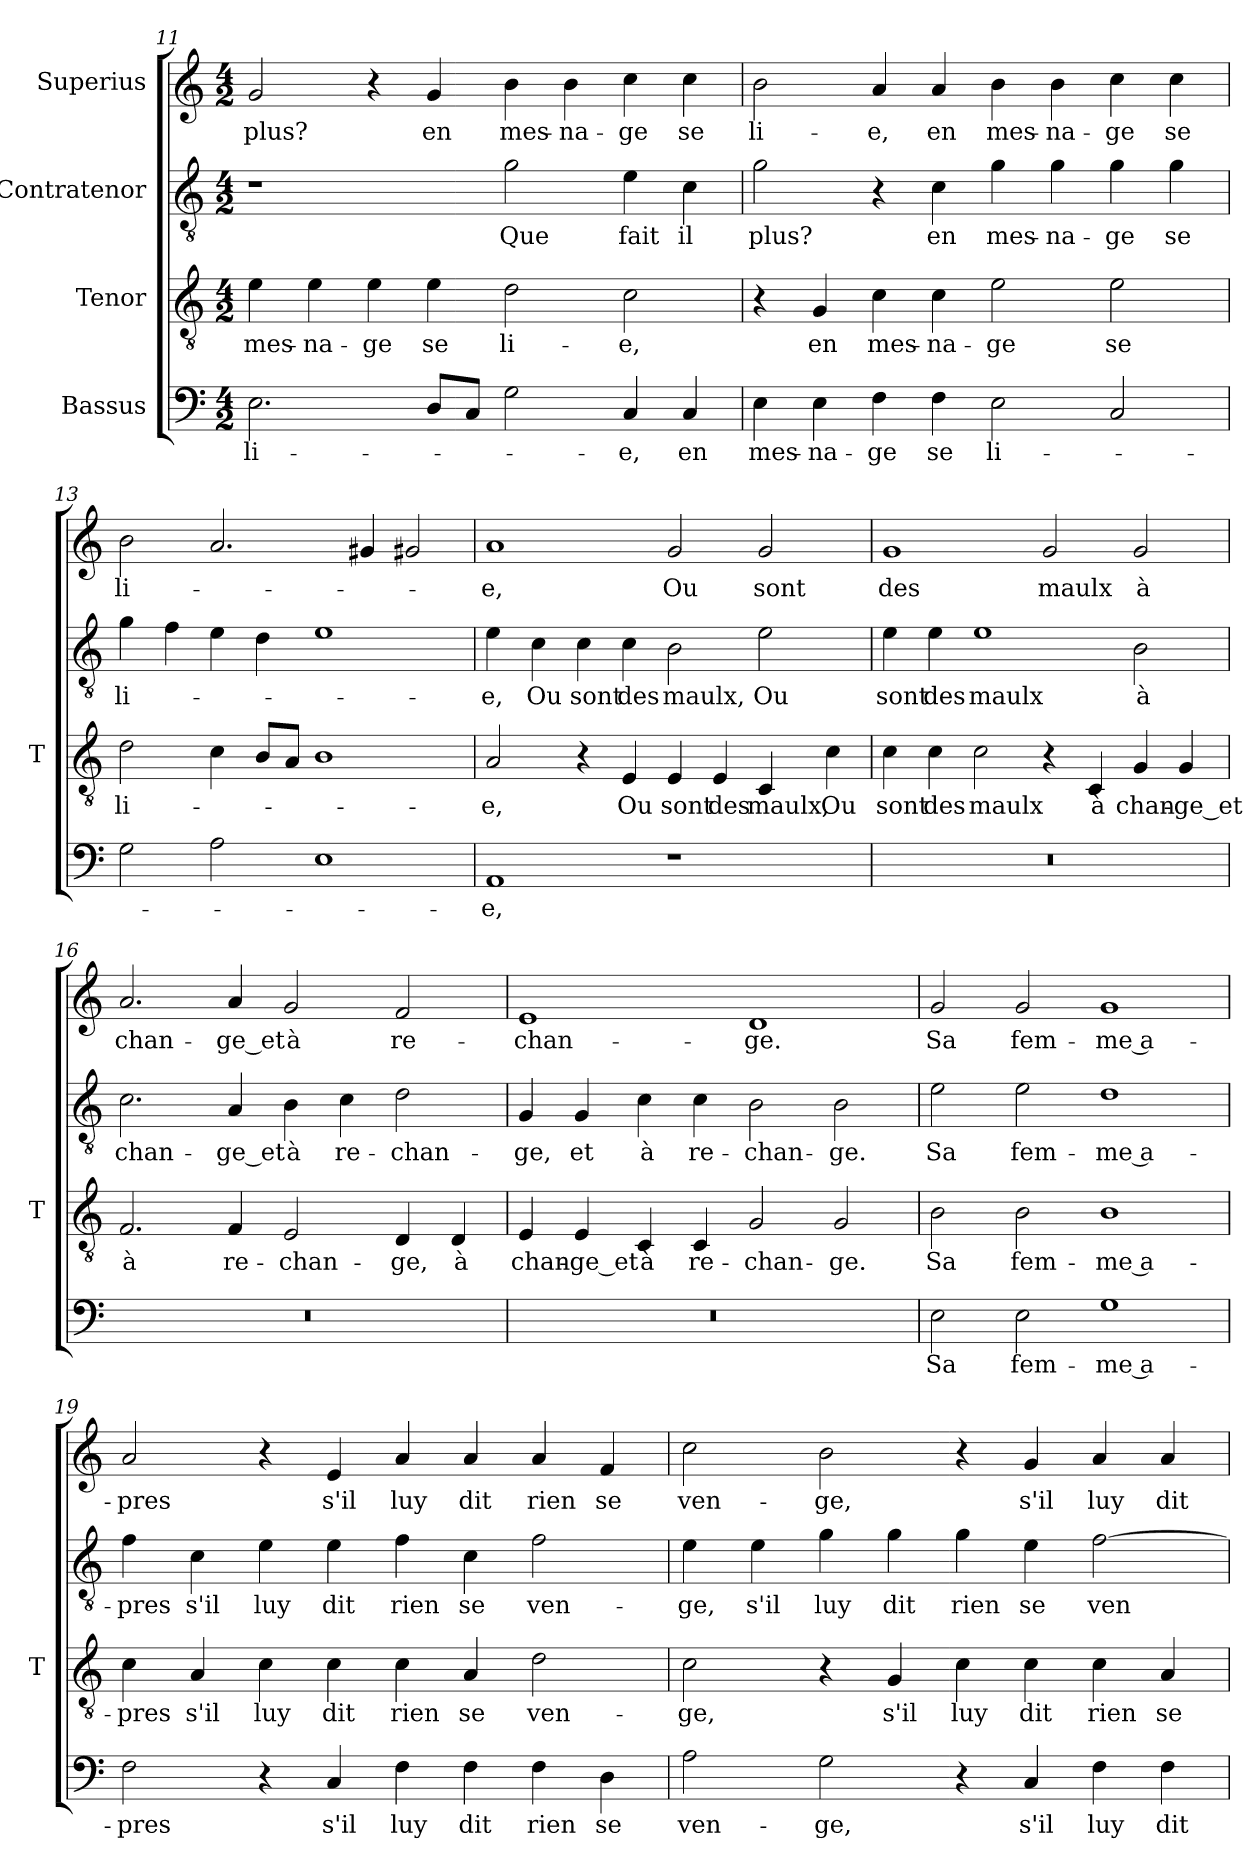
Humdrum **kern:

**kern	**text	**kern	**text	**kern	**text	**kern	**text
*part4	*part4	*part3	*part3	*part2	*part2	*part1	*part1
*staff4	*staff4	*staff3	*staff3	*staff2	*staff2	*staff1	*staff1
*I"Bassus	*	*I"Tenor	*	*I"Contratenor	*	*I"Superius	*
*	*	*I'T	*	*	*	*	*
*clefF4	*	*clefGv2	*	*clefGv2	*	*clefG2	*
*k[]	*	*k[]	*	*k[]	*	*k[]	*
*M4/2	*	*M4/2	*	*M4/2	*	*M4/2	*
=11	=11	=11	=11	=11	=11	=11	=11
2.E	li-	4e	mes-	1r	.	2g	-plus?
.	.	4e	na-	.	.	.	.
.	.	4e	-ge	.	.	4r	.
8DL	.	4e	-se	.	.	4g	-en
8CJ	.	.	.	.	.	.	.
2G	.	2d	li-	2g	-Que	4b	mes-
.	.	.	.	.	.	4b	na-
4C	-e,	2c	-e,	4e	-fait	4cc	-ge
4C	-en	.	.	4c	-il	4cc	-se
=12	=12	=12	=12	=12	=12	=12	=12
4E	mes-	4r	.	2g	-plus?	2b	li-
4E	na-	4G	-en	.	.	.	.
4F	-ge	4c	mes-	4r	.	4a	-e,
4F	-se	4c	na-	4c	-en	4a	-en
2E	li-	2e	-ge	4g	mes-	4b	mes-
.	.	.	.	4g	na-	4b	na-
2C	.	2e	-se	4g	-ge	4cc	-ge
.	.	.	.	4g	-se	4cc	-se
=13	=13	=13	=13	=13	=13	=13	=13
2G	.	2d	- li-	4g	- li-	2b	- li-
.	.	.	.	4f	.	.	.
2A	.	4c	.	4e	.	2.a	.
.	.	8BL	.	4d	.	.	.
.	.	8AJ	.	.	.	.	.
1E	.	1B	.	1e	.	.	.
.	.	.	.	.	.	4g#X	.
.	.	.	.	.	.	2g#X	.
=14	=14	=14	=14	=14	=14	=14	=14
1AA	-e,	2A	-e,	4e	-e,	1a	-e,
.	.	.	.	4c	-Ou	.	.
.	.	4r	.	4c	-sont	.	.
.	.	4E	-Ou	4c	-des	.	.
1r	.	4E	-sont	2B	-maulx,	2g	-Ou
.	.	4E	-des	.	.	.	.
.	.	4C	-maulx,	2e	-Ou	2g	-sont
.	.	4c	-Ou	.	.	.	.
=15	=15	=15	=15	=15	=15	=15	=15
0r	.	4c	-sont	4e	-sont	1g	-des
.	.	4c	-des	4e	-des	.	.
.	.	2c	-maulx	1e	-maulx	.	.
.	.	4r	.	.	.	2g	-maulx
.	.	4C	-à	.	.	.	.
.	.	4G	chan-	2B	-à	2g	-à
.	.	4G	-ge_et	.	.	.	.
=16	=16	=16	=16	=16	=16	=16	=16
0r	.	2.F	-à	2.c	chan-	2.a	chan-
.	.	4F	re-	4A	-ge_et	4a	-ge_et
.	.	2E	chan-	4B	-à	2g	-à
.	.	.	.	4c	re-	.	.
.	.	4D	-ge,	2d	chan-	2f	re-
.	.	4D	-à	.	.	.	.
=17	=17	=17	=17	=17	=17	=17	=17
0r	.	4E	chan-	4G	-ge,	1e	chan-
.	.	4E	-ge_et	4G	-et	.	.
.	.	4C	-à	4c	-à	.	.
.	.	4C	re-	4c	re-	.	.
.	.	2G	chan-	2B	chan-	1d	-ge.
.	.	2G	-ge.	2B	-ge.	.	.
=18	=18	=18	=18	=18	=18	=18	=18
2E	-Sa	2B	-Sa	2e	-Sa	2g	-Sa
2E	fem-	2B	fem-	2e	fem-	2g	fem-
1G	me a-	1B	me a-	1d	me a-	1g	me a-
=19	=19	=19	=19	=19	=19	=19	=19
2F	-pres	4c	-pres	4f	-pres	2a	-pres
.	.	4A	-s'il	4c	-s'il	.	.
4r	.	4c	-luy	4e	-luy	4r	.
4C	-s'il	4c	-dit	4e	-dit	4e	-s'il
4F	-luy	4c	-rien	4f	-rien	4a	-luy
4F	-dit	4A	-se	4c	-se	4a	-dit
4F	-rien	2d	ven-	2f	ven-	4a	-rien
4D	-se	.	.	.	.	4f	-se
=20	=20	=20	=20	=20	=20	=20	=20
2A	ven-	2c	-ge,	4e	-ge,	2cc	ven-
.	.	.	.	4e	-s'il	.	.
2G	-ge,	4r	.	4g	-luy	2b	-ge,
.	.	4G	-s'il	4g	-dit	.	.
4r	.	4c	-luy	4g	-rien	4r	.
4C	-s'il	4c	-dit	4e	-se	4g	-s'il
4F	-luy	4c	-rien	[2f	ven-	4a	-luy
4F	-dit	4A	-se	.	.	4a	-dit
=	=	=	=	=	=	=	=
*-	*-	*-	*-	*-	*-	*-	*-
